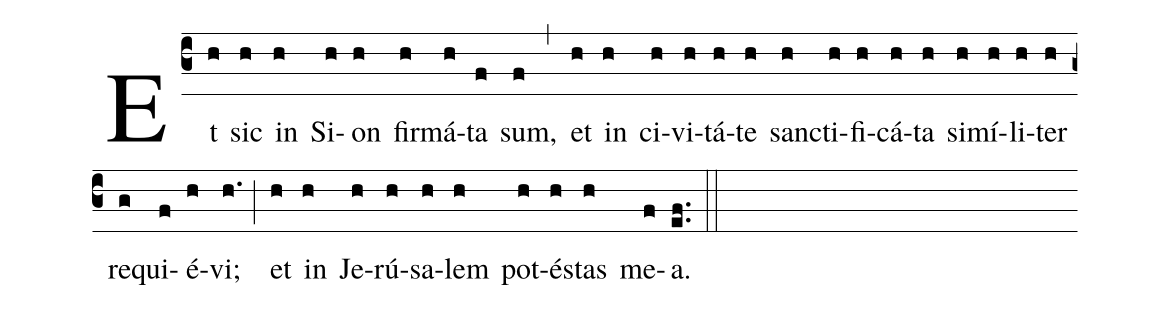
%%
(c3) Et(h) sic(h) in(h) Si(h)on(h) fir(h)má(h)ta(f) sum,(f) (,) et(h) in(h) ci(h)vi(h)tá(h)te(h) sanc(h)ti(h)fi(h)cá(h)ta(h) si(h)mí(h)li(h)ter(h) re(g)qui(f)é(h)vi;(h.) (;) et(h)
in(h) Je(h)rú(h)sa(h)lem(h) pot(h)és(h)tas(h) me(f)a.(ef..) (::)
